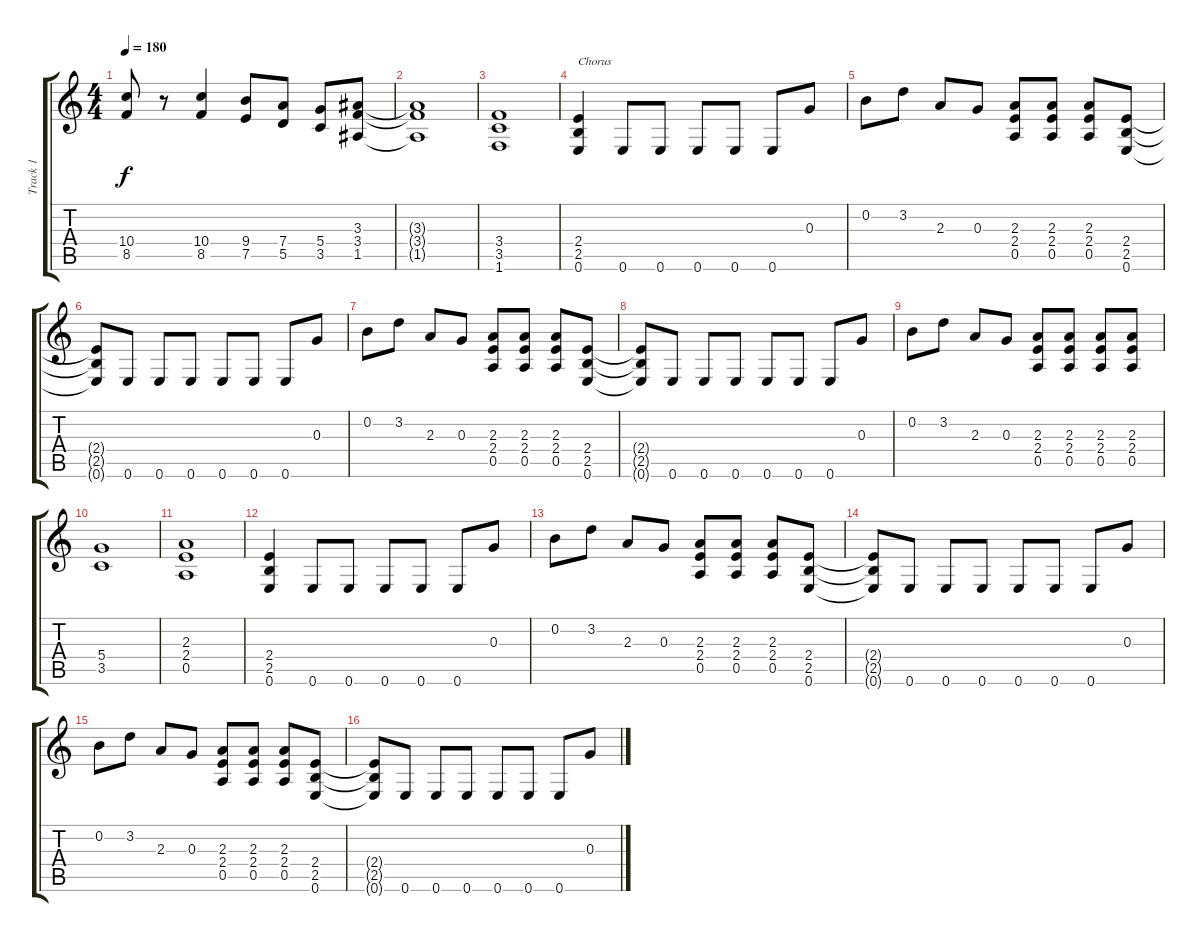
\track ("Track 1" "Track 1") {instrument distortionguitar}
\staff {score tabs}
\tuning (E4 B3 G3 D3 A2 E2) {hide}
\ts (4 4)
\tempo 180
\clef g2
\ks c
(10.4 8.5).8{dy f} r.8 (10.4 8.5).4 (9.4 7.5).8 (7.4 5.5).8 (5.4 3.5).8 (3.3 3.4 1.5).8 |
(3.3{t} 3.4{t} 1.5{t}).1 |
(3.4 3.5 1.6).1 |
(2.4 2.5 0.6).4{txt "Chorus"} 0.6.8 0.6.8 0.6.8 0.6.8 0.6.8 0.3.8 |
0.2.8 3.2.8 2.3.8 0.3.8 (2.3 2.4 0.5).8 (2.3 2.4 0.5).8 (2.3 2.4 0.5).8 (2.4 2.5 0.6).8 |
(2.4{t} 2.5{t} 0.6{t}).8 0.6.8 0.6.8 0.6.8 0.6.8 0.6.8 0.6.8 0.3.8 |
0.2.8 3.2.8 2.3.8 0.3.8 (2.3 2.4 0.5).8 (2.3 2.4 0.5).8 (2.3 2.4 0.5).8 (2.4 2.5 0.6).8 |
(2.4{t} 2.5{t} 0.6{t}).8 0.6.8 0.6.8 0.6.8 0.6.8 0.6.8 0.6.8 0.3.8 |
0.2.8 3.2.8 2.3.8 0.3.8 (2.3 2.4 0.5).8 (2.3 2.4 0.5).8 (2.3 2.4 0.5).8 (2.3 2.4 0.5).8 |
(5.4 3.5).1 |
(2.3 2.4 0.5).1 |
(2.4 2.5 0.6).4 0.6.8 0.6.8 0.6.8 0.6.8 0.6.8 0.3.8 |
0.2.8 3.2.8 2.3.8 0.3.8 (2.3 2.4 0.5).8 (2.3 2.4 0.5).8 (2.3 2.4 0.5).8 (2.4 2.5 0.6).8 |
(2.4{t} 2.5{t} 0.6{t}).8 0.6.8 0.6.8 0.6.8 0.6.8 0.6.8 0.6.8 0.3.8 |
0.2.8 3.2.8 2.3.8 0.3.8 (2.3 2.4 0.5).8 (2.3 2.4 0.5).8 (2.3 2.4 0.5).8 (2.4 2.5 0.6).8 |
(2.4{t} 2.5{t} 0.6{t}).8 0.6.8 0.6.8 0.6.8 0.6.8 0.6.8 0.6.8 0.3.8
